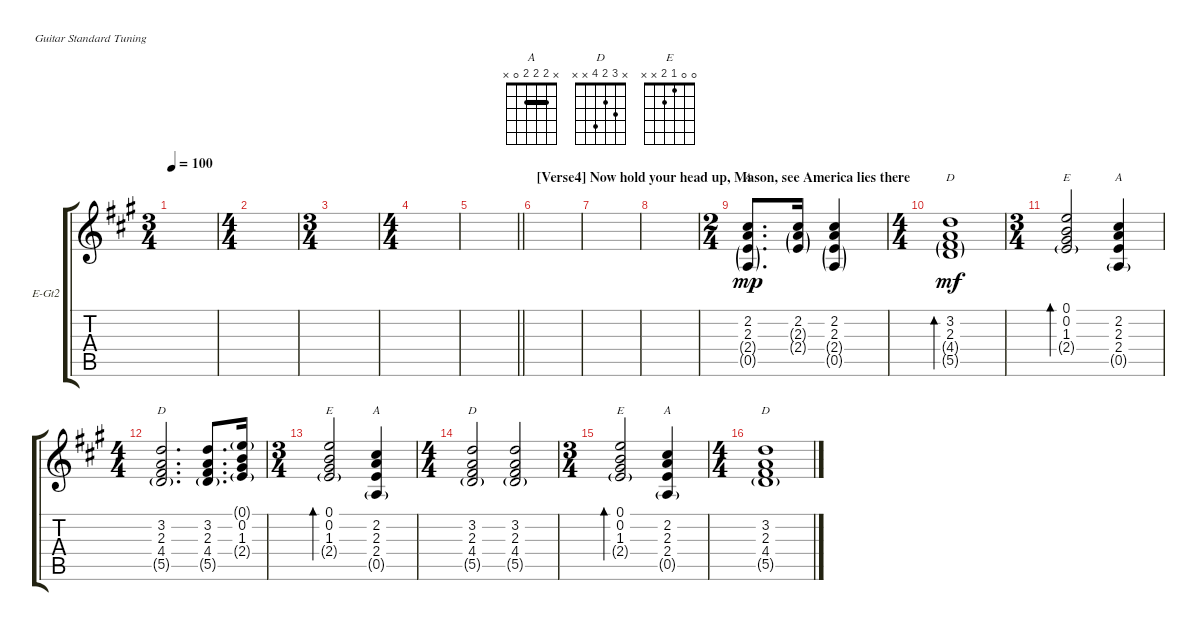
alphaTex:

\bracketExtendMode groupsimilarinstruments
\firstSystemTrackNameOrientation horizontal
\otherSystemsTrackNameOrientation horizontal
\track ("Electric Guitar2" "E-Gt2") {instrument electricguitarjazz}
\staff {score tabs}
\tuning (E4 B3 G3 D3 A2 E2)
\chord ("A" x 2 2 2 0 x) {barre (2 2)}
\chord ("D" x 3 2 4 5 x)
\chord ("E" 0 0 1 2 x x)
\chord ("D" x 3 2 4 x x)
\ts (3 4)
\tempo 100
\clef g2
\ks f#minor
|
\ts (4 4)
|
\ts (3 4)
|
\ts (4 4)
|
\barLineRight lightlight
|
\section ("" "[Verse4] Now hold your head up, Mason, see America lies there")
|
|
|
\ts (2 4)
(2.3 2.4{g} 0.5{g} 2.2).8{d ch "A" dy mp} (2.3{g} 2.4{g} 2.2).16 (2.3 2.4{g} 0.5{g} 2.2).4 |
\ts (4 4)
(3.2 2.3 4.4{g} 5.5{g}).1{bd 76 ch "D" dy mf} |
\ts (3 4)
(0.1 0.2 1.3 2.4{g}).2{bd 36 ch "E"} (2.2 2.3 2.4 0.5{g}).4{ch "A"} |
\ts (4 4)
(3.2 2.3 4.4 5.5{g}).2{d ch "D"} (3.2 2.3 4.4 5.5{g}).8{d} (0.1{g} 0.2 1.3 2.4{g}).16 |
\ts (3 4)
(0.1 0.2 1.3 2.4{g}).2{bd 36 ch "E"} (2.2 2.3 2.4 0.5{g}).4{ch "A"} |
\ts (4 4)
(3.2 2.3 4.4 5.5{g}).2{ch "D"} (3.2 2.3 4.4 5.5{g}).2 |
\ts (3 4)
(0.1 0.2 1.3 2.4{g}).2{bd 98 ch "E"} (2.2 2.3 2.4 0.5{g}).4{ch "A"} |
\ts (4 4)
(3.2 2.3 4.4 5.5{g}).1{ch "D"}
